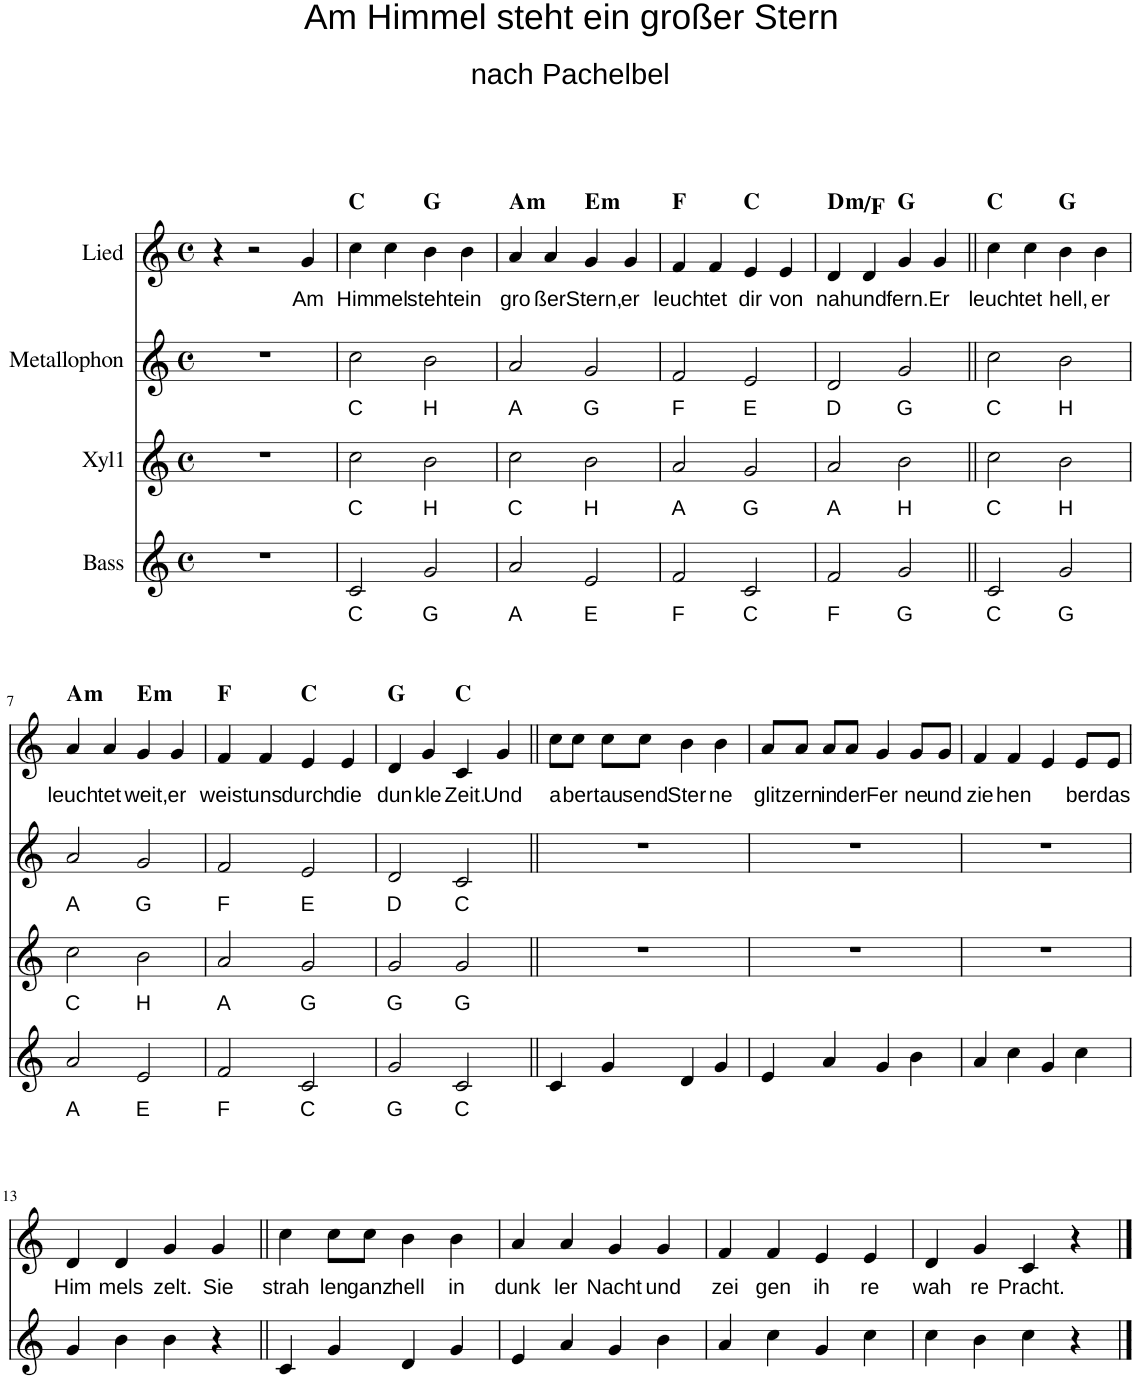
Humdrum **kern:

**kern	**text	**kern	**text	**kern	**text	**kern	**text	**harte
*part4	*part4	*part3	*part3	*part2	*part2	*part1	*part1	*part1
*staff4	*staff4	*staff3	*staff3	*staff2	*staff2	*staff1	*staff1	*
*I"Bass	*	*I"Xyl1	*	*I"Metallophon	*	*I"Lied	*	*
*clefG2	*	*clefG2	*	*clefG2	*	*clefG2	*	*
*k[]	*	*k[]	*	*k[]	*	*k[]	*	*
*M4/4	*	*M4/4	*	*M4/4	*	*M4/4	*	*
*met(c)	*	*met(c)	*	*met(c)	*	*met(c)	*	*
=1	=1	=1	=1	=1	=1	=1	=1	=1
1r	.	1r	.	1r	.	4r	.	.
.	.	.	.	.	.	2r	.	.
!	!	!	!	!	!	!	!LO:LY:b	!
.	.	.	.	.	.	4g/	Am	.
=2	=2	=2	=2	=2	=2	=2	=2	=2
!	!LO:LY:b	!	!LO:LY:b	!	!LO:LY:b	!	!LO:LY:b	!
2c/	C	2cc\	C	2cc\	C	4cc\	Him	C:maj
!	!	!	!	!	!	!	!LO:LY:b	!
.	.	.	.	.	.	4cc\	mel	.
!	!LO:LY:b	!	!LO:LY:b	!	!LO:LY:b	!	!LO:LY:b	!
2g/	G	2b\	H	2b\	H	4b\	steht	G:maj
!	!	!	!	!	!	!	!LO:LY:b	!
.	.	.	.	.	.	4b\	ein	.
=3	=3	=3	=3	=3	=3	=3	=3	=3
!	!LO:LY:b	!	!LO:LY:b	!	!LO:LY:b	!	!LO:LY:b	!LO:H:kt=m
2a/	A	2cc\	C	2a/	A	4a/	gro	A:min
!	!	!	!	!	!	!	!LO:LY:b	!
.	.	.	.	.	.	4a/	ßer	.
!	!LO:LY:b	!	!LO:LY:b	!	!LO:LY:b	!	!LO:LY:b	!LO:H:kt=m
2e/	E	2b\	H	2g/	G	4g/	Stern,	E:min
!	!	!	!	!	!	!	!LO:LY:b	!
.	.	.	.	.	.	4g/	er	.
=4	=4	=4	=4	=4	=4	=4	=4	=4
!	!LO:LY:b	!	!LO:LY:b	!	!LO:LY:b	!	!LO:LY:b	!
2f/	F	2a/	A	2f/	F	4f/	leuch	F:maj
!	!	!	!	!	!	!	!LO:LY:b	!
.	.	.	.	.	.	4f/	tet	.
!	!LO:LY:b	!	!LO:LY:b	!	!LO:LY:b	!	!LO:LY:b	!
2c/	C	2g/	G	2e/	E	4e/	dir	C:maj
!	!	!	!	!	!	!	!LO:LY:b	!
.	.	.	.	.	.	4e/	von	.
=5	=5	=5	=5	=5	=5	=5	=5	=5
!	!LO:LY:b	!	!LO:LY:b	!	!LO:LY:b	!	!LO:LY:b	!LO:H:kt=m
2f/	F	2a/	A	2d/	D	4d/	nah	D:min/b3
!	!	!	!	!	!	!	!LO:LY:b	!
.	.	.	.	.	.	4d/	und	.
!	!LO:LY:b	!	!LO:LY:b	!	!LO:LY:b	!	!LO:LY:b	!
2g/	G	2b\	H	2g/	G	4g/	fern.	G:maj
!	!	!	!	!	!	!	!LO:LY:b	!
.	.	.	.	.	.	4g/	Er	.
=6||	=6||	=6||	=6||	=6||	=6||	=6||	=6||	=6||
!	!LO:LY:b	!	!LO:LY:b	!	!LO:LY:b	!	!LO:LY:b	!
2c/	C	2cc\	C	2cc\	C	4cc\	leuch	C:maj
!	!	!	!	!	!	!	!LO:LY:b	!
.	.	.	.	.	.	4cc\	tet	.
!	!LO:LY:b	!	!LO:LY:b	!	!LO:LY:b	!	!LO:LY:b	!
2g/	G	2b\	H	2b\	H	4b\	hell,	G:maj
!	!	!	!	!	!	!	!LO:LY:b	!
.	.	.	.	.	.	4b\	er	.
!!LO:LB:g=z
=7	=7	=7	=7	=7	=7	=7	=7	=7
!	!LO:LY:b	!	!LO:LY:b	!	!LO:LY:b	!	!LO:LY:b	!LO:H:kt=m
2a/	A	2cc\	C	2a/	A	4a/	leuch	A:min
!	!	!	!	!	!	!	!LO:LY:b	!
.	.	.	.	.	.	4a/	tet	.
!	!LO:LY:b	!	!LO:LY:b	!	!LO:LY:b	!	!LO:LY:b	!LO:H:kt=m
2e/	E	2b\	H	2g/	G	4g/	weit,	E:min
!	!	!	!	!	!	!	!LO:LY:b	!
.	.	.	.	.	.	4g/	er	.
=8	=8	=8	=8	=8	=8	=8	=8	=8
!	!LO:LY:b	!	!LO:LY:b	!	!LO:LY:b	!	!LO:LY:b	!
2f/	F	2a/	A	2f/	F	4f/	weist	F:maj
!	!	!	!	!	!	!	!LO:LY:b	!
.	.	.	.	.	.	4f/	uns	.
!	!LO:LY:b	!	!LO:LY:b	!	!LO:LY:b	!	!LO:LY:b	!
2c/	C	2g/	G	2e/	E	4e/	durch	C:maj
!	!	!	!	!	!	!	!LO:LY:b	!
.	.	.	.	.	.	4e/	die	.
=9	=9	=9	=9	=9	=9	=9	=9	=9
!	!LO:LY:b	!	!LO:LY:b	!	!LO:LY:b	!	!LO:LY:b	!
2g/	G	2g/	G	2d/	D	4d/	dun	G:maj
!	!	!	!	!	!	!	!LO:LY:b	!
.	.	.	.	.	.	4g/	kle	.
!	!LO:LY:b	!	!LO:LY:b	!	!LO:LY:b	!	!LO:LY:b	!
2c/	C	2g/	G	2c/	C	4c/	Zeit.	C:maj
!	!	!	!	!	!	!	!LO:LY:b	!
.	.	.	.	.	.	4g/	Und	.
=10||	=10||	=10||	=10||	=10||	=10||	=10||	=10||	=10||
!	!	!	!	!	!	!	!LO:LY:b	!
4c/	.	1r	.	1r	.	8cc\L	a	.
!	!	!	!	!	!	!	!LO:LY:b	!
.	.	.	.	.	.	8cc\J	ber	.
!	!	!	!	!	!	!	!LO:LY:b	!
4g/	.	.	.	.	.	8cc\L	tau	.
!	!	!	!	!	!	!	!LO:LY:b	!
.	.	.	.	.	.	8cc\J	send	.
!	!	!	!	!	!	!	!LO:LY:b	!
4d/	.	.	.	.	.	4b\	Ster	.
!	!	!	!	!	!	!	!LO:LY:b	!
4g/	.	.	.	.	.	4b\	ne	.
=11	=11	=11	=11	=11	=11	=11	=11	=11
!	!	!	!	!	!	!	!LO:LY:b	!
4e/	.	1r	.	1r	.	8a/L	glit	.
!	!	!	!	!	!	!	!LO:LY:b	!
.	.	.	.	.	.	8a/J	zern	.
!	!	!	!	!	!	!	!LO:LY:b	!
4a/	.	.	.	.	.	8a/L	in	.
!	!	!	!	!	!	!	!LO:LY:b	!
.	.	.	.	.	.	8a/J	der	.
!	!	!	!	!	!	!	!LO:LY:b	!
4g/	.	.	.	.	.	4g/	Fer	.
!	!	!	!	!	!	!	!LO:LY:b	!
4b\	.	.	.	.	.	8g/L	ne	.
!	!	!	!	!	!	!	!LO:LY:b	!
.	.	.	.	.	.	8g/J	und	.
=12	=12	=12	=12	=12	=12	=12	=12	=12
!	!	!	!	!	!	!	!LO:LY:b	!
4a/	.	1r	.	1r	.	4f/	zie	.
!	!	!	!	!	!	!	!LO:LY:b	!
4cc\	.	.	.	.	.	4f/	hen	.
4g/	.	.	.	.	.	4e/	.	.
!	!	!	!	!	!	!	!LO:LY:b	!
4cc\	.	.	.	.	.	8e/L	ber	.
!	!	!	!	!	!	!	!LO:LY:b	!
.	.	.	.	.	.	8e/J	das	.
!!LO:LB:g=z
=13	=13	=13	=13	=13	=13	=13	=13	=13
!	!	!	!	!	!	!	!LO:LY:b	!
4g/	.	1r	.	1r	.	4d/	Him	.
!	!	!	!	!	!	!	!LO:LY:b	!
4b\	.	.	.	.	.	4d/	mels	.
!	!	!	!	!	!	!	!LO:LY:b	!
4b\	.	.	.	.	.	4g/	zelt.	.
!	!	!	!	!	!	!	!LO:LY:b	!
4r	.	.	.	.	.	4g/	Sie	.
=14||	=14||	=14||	=14||	=14||	=14||	=14||	=14||	=14||
!	!	!	!	!	!	!	!LO:LY:b	!
4c/	.	1r	.	1r	.	4cc\	strah	.
!	!	!	!	!	!	!	!LO:LY:b	!
4g/	.	.	.	.	.	8cc\L	len	.
!	!	!	!	!	!	!	!LO:LY:b	!
.	.	.	.	.	.	8cc\J	ganz	.
!	!	!	!	!	!	!	!LO:LY:b	!
4d/	.	.	.	.	.	4b\	hell	.
!	!	!	!	!	!	!	!LO:LY:b	!
4g/	.	.	.	.	.	4b\	in	.
=15	=15	=15	=15	=15	=15	=15	=15	=15
!	!	!	!	!	!	!	!LO:LY:b	!
4e/	.	1r	.	1r	.	4a/	dunk	.
!	!	!	!	!	!	!	!LO:LY:b	!
4a/	.	.	.	.	.	4a/	ler	.
!	!	!	!	!	!	!	!LO:LY:b	!
4g/	.	.	.	.	.	4g/	Nacht	.
!	!	!	!	!	!	!	!LO:LY:b	!
4b\	.	.	.	.	.	4g/	und	.
=16	=16	=16	=16	=16	=16	=16	=16	=16
!	!	!	!	!	!	!	!LO:LY:b	!
4a/	.	1r	.	1r	.	4f/	zei	.
!	!	!	!	!	!	!	!LO:LY:b	!
4cc\	.	.	.	.	.	4f/	gen	.
!	!	!	!	!	!	!	!LO:LY:b	!
4g/	.	.	.	.	.	4e/	ih	.
!	!	!	!	!	!	!	!LO:LY:b	!
4cc\	.	.	.	.	.	4e/	re	.
=17	=17	=17	=17	=17	=17	=17	=17	=17
!	!	!	!	!	!	!	!LO:LY:b	!
4cc\	.	1r	.	1r	.	4d/	wah	.
!	!	!	!	!	!	!	!LO:LY:b	!
4b\	.	.	.	.	.	4g/	re	.
!	!	!	!	!	!	!	!LO:LY:b	!
4cc\	.	.	.	.	.	4c/	Pracht.	.
4r	.	.	.	.	.	4r	.	.
==	==	==	==	==	==	==	==	==
*-	*-	*-	*-	*-	*-	*-	*-	*-
